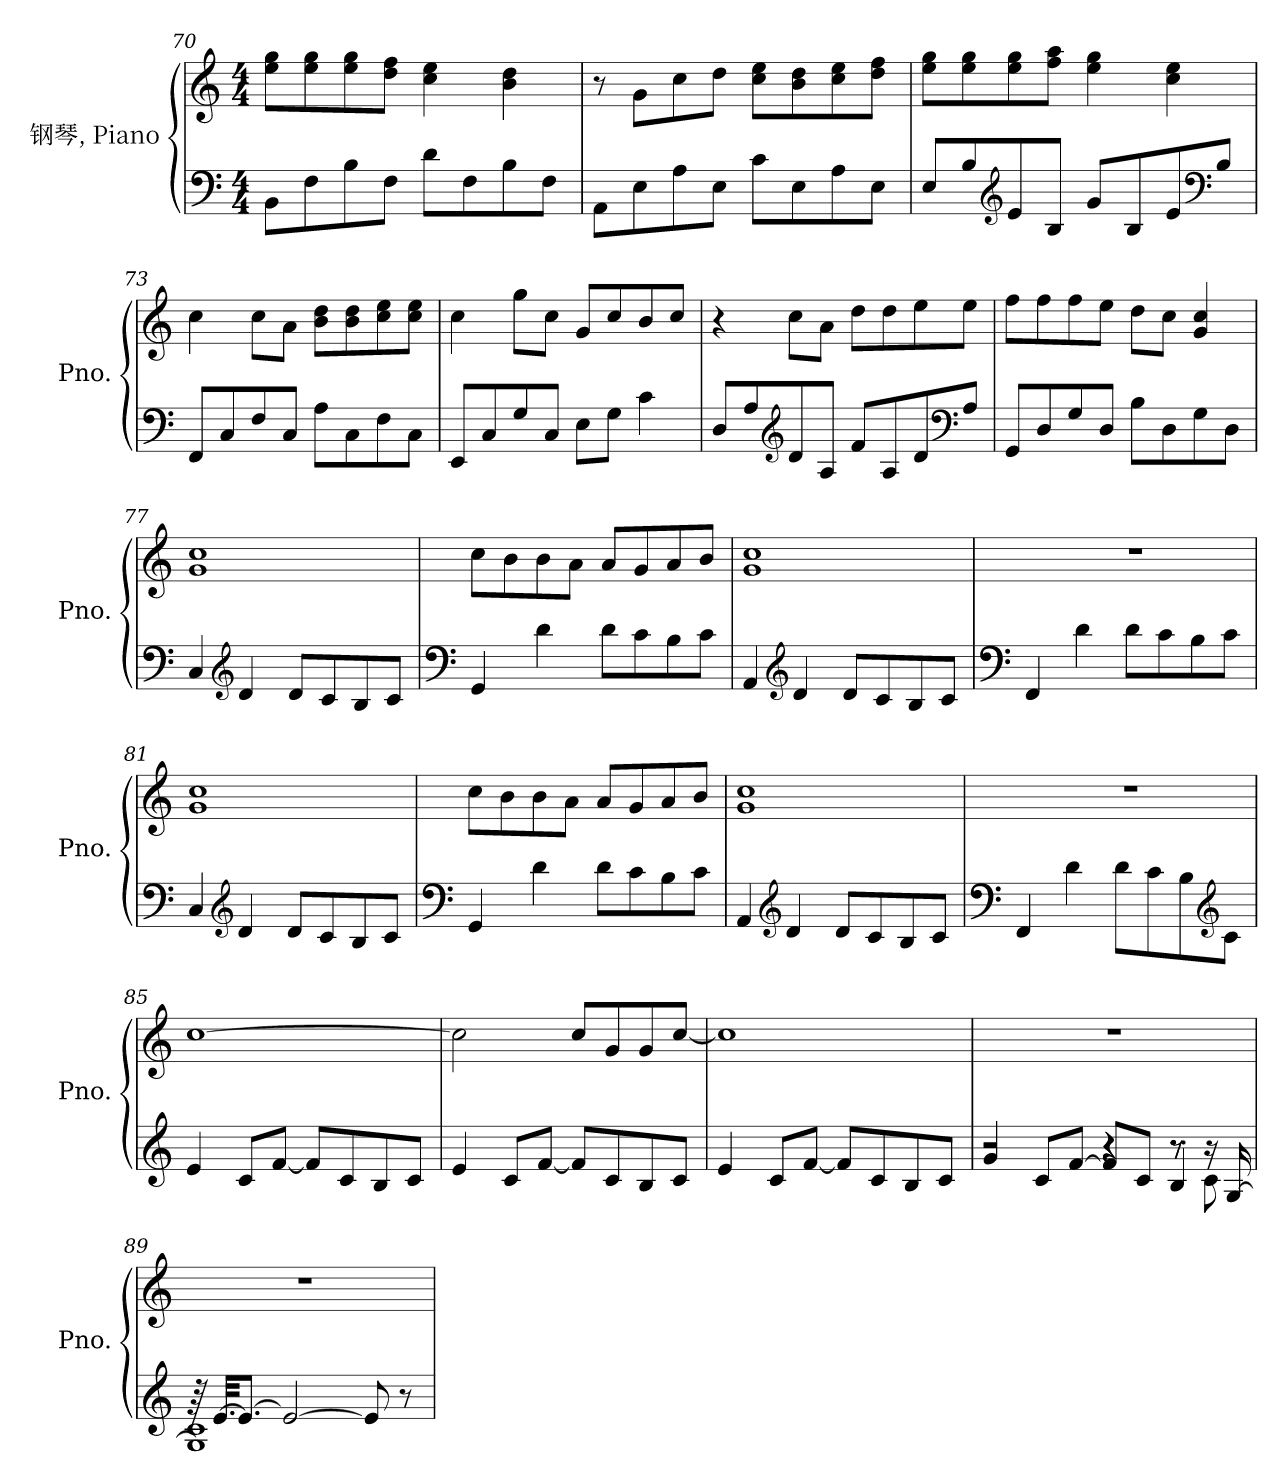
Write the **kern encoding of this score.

**kern	**kern
*part1	*part1
*staff2	*staff1
*I"钢琴, Piano	*
*I'Pno.	*
!!LO:LB:g=z
*clefF4	*clefG2
*k[]	*k[]
*M4/4	*M4/4
=70	=70
8BB\L	8ee\ 8gg\L
8F\	8ee\ 8gg\
8B\	8ee\ 8gg\
8F\J	8dd\ 8ff\J
8d\L	4cc\ 4ee\
8F\	.
8B\	4b\ 4dd\
8F\J	.
=71	=71
8AA\L	8r
8E\	8g\L
8A\	8cc\
8E\J	8dd\J
8c\L	8cc\ 8ee\L
8E\	8b\ 8dd\
8A\	8cc\ 8ee\
8E\J	8dd\ 8ff\J
=72	=72
8E/L	8ee\ 8gg\L
8B/	8ee\ 8gg\
*clefG2	*
8e/	8ee\ 8gg\
8B/J	8ff\ 8aa\J
8g/L	4ee\ 4gg\
8B/	.
8e/	4cc\ 4ee\
*clefF4	*
8B/J	.
=73	=73
8FF/L	4cc\
8C/	.
8F/	8cc\L
8C/J	8a\J
8A\L	8b\ 8dd\L
8C\	8b\ 8dd\
8F\	8cc\ 8ee\
8C\J	8cc\ 8ee\J
=74	=74
8EE/L	4cc\
8C/	.
8G/	8gg\L
8C/J	8cc\J
8E\L	8g/L
8G\J	8cc/
4c\	8b/
.	8cc/J
!!LO:LB:g=z
=75	=75
8D/L	4r
8A/	.
*clefG2	*
8d/	8cc\L
8A/J	8a\J
8f/L	8dd\L
8A/	8dd\
8d/	8ee\
*clefF4	*
8A/J	8ee\J
=76	=76
8GG/L	8ff\L
8D/	8ff\
8G/	8ff\
8D/J	8ee\J
8B\L	8dd\L
8D\	8cc\J
8G\	4g/ 4cc/
8D\J	.
=77	=77
4C/	1g 1cc
*clefG2	*
4d/	.
8d/L	.
8c/	.
8B/	.
8c/J	.
=78	=78
*clefF4	*
4GG/	8cc\L
.	8b\
4d\	8b\
.	8a\J
8d\L	8a/L
8c\	8g/
8B\	8a/
8c\J	8b/J
!!LO:LB:g=z
=79	=79
4AA/	1g 1cc
*clefG2	*
4d/	.
8d/L	.
8c/	.
8B/	.
8c/J	.
=80	=80
*clefF4	*
4FF/	1r
4d\	.
8d\L	.
8c\	.
8B\	.
8c\J	.
=81	=81
4C/	1g 1cc
*clefG2	*
4d/	.
8d/L	.
8c/	.
8B/	.
8c/J	.
=82	=82
*clefF4	*
4GG/	8cc\L
.	8b\
4d\	8b\
.	8a\J
8d\L	8a/L
8c\	8g/
8B\	8a/
8c\J	8b/J
!!LO:PB:g=z
=83	=83
4AA/	1g 1cc
*clefG2	*
4d/	.
8d/L	.
8c/	.
8B/	.
8c/J	.
=84	=84
*clefF4	*
4FF/	1r
4d\	.
8d\L	.
8c\	.
8B\	.
*clefG2	*
8c\J	.
=85	=85
4e/	[1cc
8c/L	.
[8f/J	.
8f/L]	.
8c/	.
8B/	.
8c/J	.
=86	=86
4e/	2cc\]
8c/L	.
[8f/J	.
8f/L]	8cc/L
8c/	8g/
8B/	8g/
8c/J	[8cc/J
=87	=87
4e/	1cc]
8c/L	.
[8f/J	.
8f/L]	.
8c/	.
8B/	.
8c/J	.
!!LO:LB:g=z
=88	=88
*^	*
*	*^	*
4g/	2r	2r	1r
8c/L	.	.	.
[8f/J	.	.	.
8f/L]	4r	4r	.
8c/J	.	.	.
4B'/	8r	8r	.
.	8c\	16r	.
.	.	[16G/	.
=89	=89	=89	=89
64r	1c	1G]	1r
[32.e/KKL	.	.	.
8.e/J_	.	.	.
2e/_	.	.	.
8e/]	.	.	.
8r	.	.	.
*v	*v	*v	*
=	=
*-	*-
